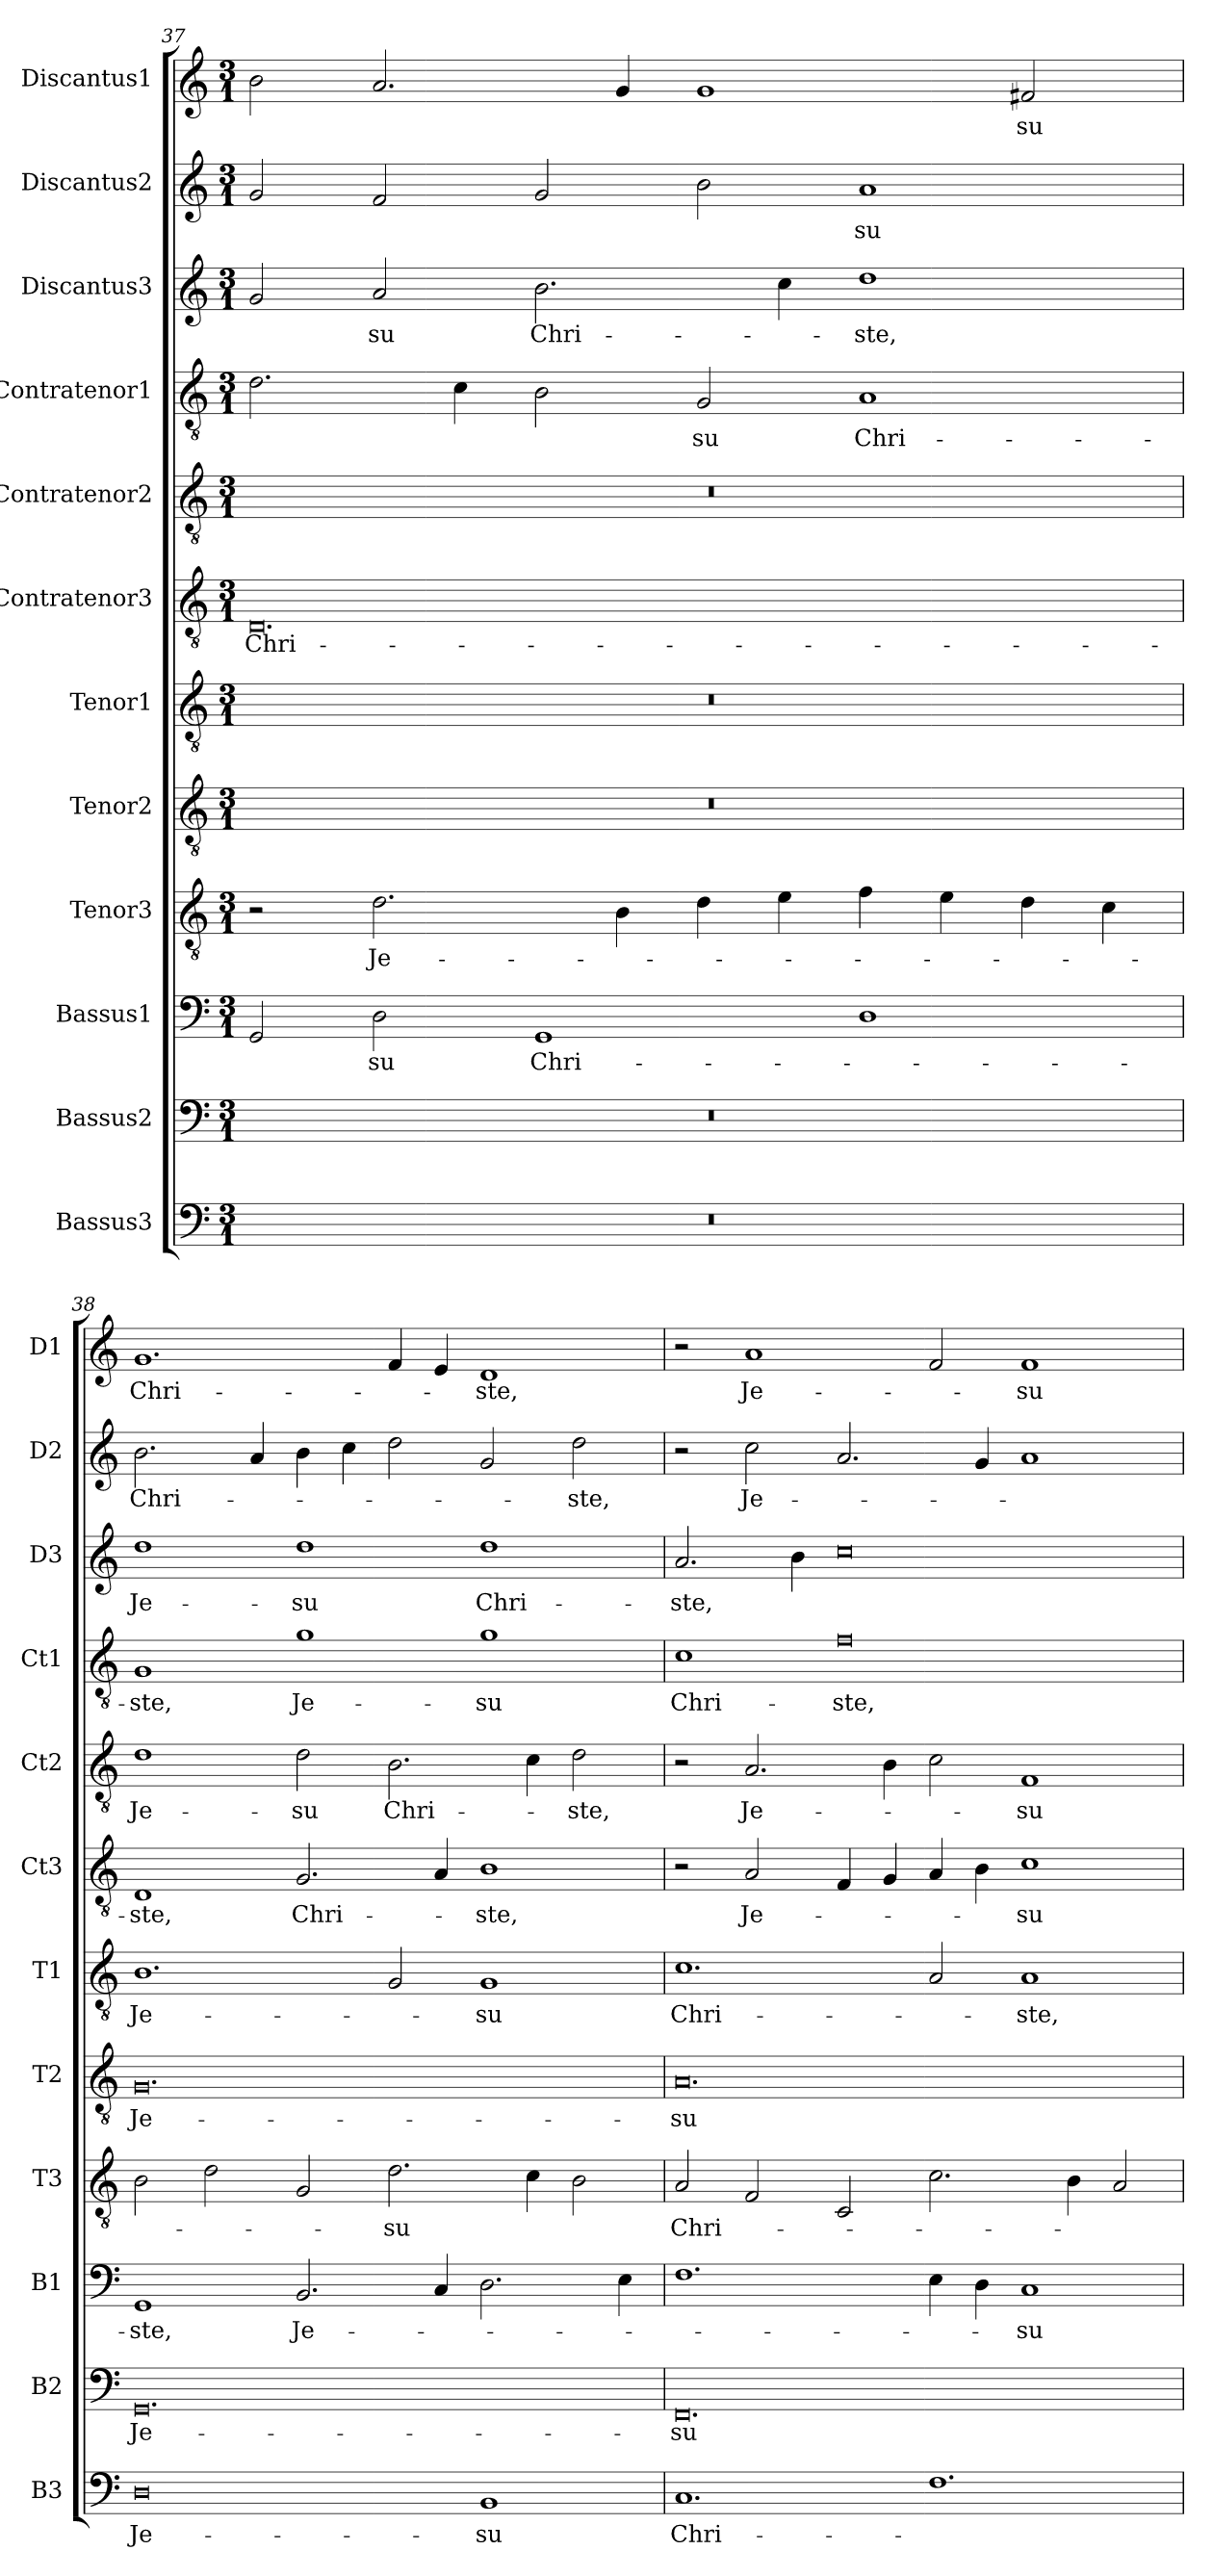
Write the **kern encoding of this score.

**kern	**text	**kern	**text	**kern	**text	**kern	**text	**kern	**text	**kern	**text	**kern	**text	**kern	**text	**kern	**text	**kern	**text	**kern	**text	**kern	**text
*part12	*part12	*part11	*part11	*part10	*part10	*part9	*part9	*part8	*part8	*part7	*part7	*part6	*part6	*part5	*part5	*part4	*part4	*part3	*part3	*part2	*part2	*part1	*part1
*staff12	*staff12	*staff11	*staff11	*staff10	*staff10	*staff9	*staff9	*staff8	*staff8	*staff7	*staff7	*staff6	*staff6	*staff5	*staff5	*staff4	*staff4	*staff3	*staff3	*staff2	*staff2	*staff1	*staff1
*I"Bassus3	*	*I"Bassus2	*	*I"Bassus1	*	*I"Tenor3	*	*I"Tenor2	*	*I"Tenor1	*	*I"Contratenor3	*	*I"Contratenor2	*	*I"Contratenor1	*	*I"Discantus3	*	*I"Discantus2	*	*I"Discantus1	*
*I'B3	*	*I'B2	*	*I'B1	*	*I'T3	*	*I'T2	*	*I'T1	*	*I'Ct3	*	*I'Ct2	*	*I'Ct1	*	*I'D3	*	*I'D2	*	*I'D1	*
*clefF4	*	*clefF4	*	*clefF4	*	*clefGv2	*	*clefGv2	*	*clefGv2	*	*clefGv2	*	*clefGv2	*	*clefGv2	*	*clefG2	*	*clefG2	*	*clefG2	*
*k[]	*	*k[]	*	*k[]	*	*k[]	*	*k[]	*	*k[]	*	*k[]	*	*k[]	*	*k[]	*	*k[]	*	*k[]	*	*k[]	*
*M3/1	*	*M3/1	*	*M3/1	*	*M3/1	*	*M3/1	*	*M3/1	*	*M3/1	*	*M3/1	*	*M3/1	*	*M3/1	*	*M3/1	*	*M3/1	*
=37	=37	=37	=37	=37	=37	=37	=37	=37	=37	=37	=37	=37	=37	=37	=37	=37	=37	=37	=37	=37	=37	=37	=37
0.r	.	0.r	.	2GG	.	2r	.	0.r	.	0.r	.	0.D	Chri-	0.r	.	2.d	.	2g	.	2g	.	2b	.
.	.	.	.	2D	-su	2.d	Je-	.	.	.	.	.	.	.	.	.	.	2a	-su	2f	.	2.a	.
.	.	.	.	.	.	.	.	.	.	.	.	.	.	.	.	4c	.	.	.	.	.	.	.
.	.	.	.	1GG	Chri-	.	.	.	.	.	.	.	.	.	.	2B	.	2.b	Chri-	2g	.	.	.
.	.	.	.	.	.	4B	.	.	.	.	.	.	.	.	.	.	.	.	.	.	.	4g	.
.	.	.	.	.	.	4d	.	.	.	.	.	.	.	.	.	2G	-su	.	.	2b	.	1g	.
.	.	.	.	.	.	4e	.	.	.	.	.	.	.	.	.	.	.	4cc	.	.	.	.	.
.	.	.	.	1D	.	4f	.	.	.	.	.	.	.	.	.	1A	Chri-	1dd	-ste,	1a	-su	.	.
.	.	.	.	.	.	4e	.	.	.	.	.	.	.	.	.	.	.	.	.	.	.	.	.
.	.	.	.	.	.	4d	.	.	.	.	.	.	.	.	.	.	.	.	.	.	.	2f#X	-su
.	.	.	.	.	.	4c	.	.	.	.	.	.	.	.	.	.	.	.	.	.	.	.	.
=38	=38	=38	=38	=38	=38	=38	=38	=38	=38	=38	=38	=38	=38	=38	=38	=38	=38	=38	=38	=38	=38	=38	=38
0D	Je-	0.GG	Je-	1GG	-ste,	2B	.	0.G	Je-	1.B	Je-	1D	-ste,	1d	Je-	1G	-ste,	1dd	Je-	2.b	Chri-	1.g	Chri-
.	.	.	.	.	.	2d	.	.	.	.	.	.	.	.	.	.	.	.	.	.	.	.	.
.	.	.	.	.	.	.	.	.	.	.	.	.	.	.	.	.	.	.	.	4a	.	.	.
.	.	.	.	2.BB	Je-	2G	.	.	.	.	.	2.G	Chri-	2d	-su	1g	Je-	1dd	-su	4b	.	.	.
.	.	.	.	.	.	.	.	.	.	.	.	.	.	.	.	.	.	.	.	4cc	.	.	.
.	.	.	.	.	.	2.d	-su	.	.	2G	.	.	.	2.B	Chri-	.	.	.	.	2dd	.	4f	.
.	.	.	.	4C	.	.	.	.	.	.	.	4A	.	.	.	.	.	.	.	.	.	4e	.
1BB	-su	.	.	2.D	.	.	.	.	.	1G	-su	1B	-ste,	.	.	1g	-su	1dd	Chri-	2g	.	1d	-ste,
.	.	.	.	.	.	4c	.	.	.	.	.	.	.	4c	.	.	.	.	.	.	.	.	.
.	.	.	.	.	.	2B	.	.	.	.	.	.	.	2d	-ste,	.	.	.	.	2dd	-ste,	.	.
.	.	.	.	4E	.	.	.	.	.	.	.	.	.	.	.	.	.	.	.	.	.	.	.
=39	=39	=39	=39	=39	=39	=39	=39	=39	=39	=39	=39	=39	=39	=39	=39	=39	=39	=39	=39	=39	=39	=39	=39
1.C	Chri-	0.FF	-su	1.F	.	2A	Chri-	0.A	-su	1.c	Chri-	2r	.	2r	.	1c	Chri-	2.a	-ste,	2r	.	2r	.
.	.	.	.	.	.	2F	.	.	.	.	.	2A	Je-	2.A	Je-	.	.	.	.	2cc	Je-	1a	Je-
.	.	.	.	.	.	.	.	.	.	.	.	.	.	.	.	.	.	4b	.	.	.	.	.
.	.	.	.	.	.	2C	.	.	.	.	.	4F	.	.	.	0f	-ste,	0cc	.	2.a	.	.	.
.	.	.	.	.	.	.	.	.	.	.	.	4G	.	4B	.	.	.	.	.	.	.	.	.
1.F	.	.	.	4E	.	2.c	.	.	.	2A	.	4A	.	2c	.	.	.	.	.	.	.	2f	.
.	.	.	.	4D	.	.	.	.	.	.	.	4B	.	.	.	.	.	.	.	4g	.	.	.
.	.	.	.	1C	-su	.	.	.	.	1A	-ste,	1c	-su	1F	-su	.	.	.	.	1a	.	1f	-su
.	.	.	.	.	.	4B	.	.	.	.	.	.	.	.	.	.	.	.	.	.	.	.	.
.	.	.	.	.	.	2A	.	.	.	.	.	.	.	.	.	.	.	.	.	.	.	.	.
=	=	=	=	=	=	=	=	=	=	=	=	=	=	=	=	=	=	=	=	=	=	=	=
*-	*-	*-	*-	*-	*-	*-	*-	*-	*-	*-	*-	*-	*-	*-	*-	*-	*-	*-	*-	*-	*-	*-	*-
